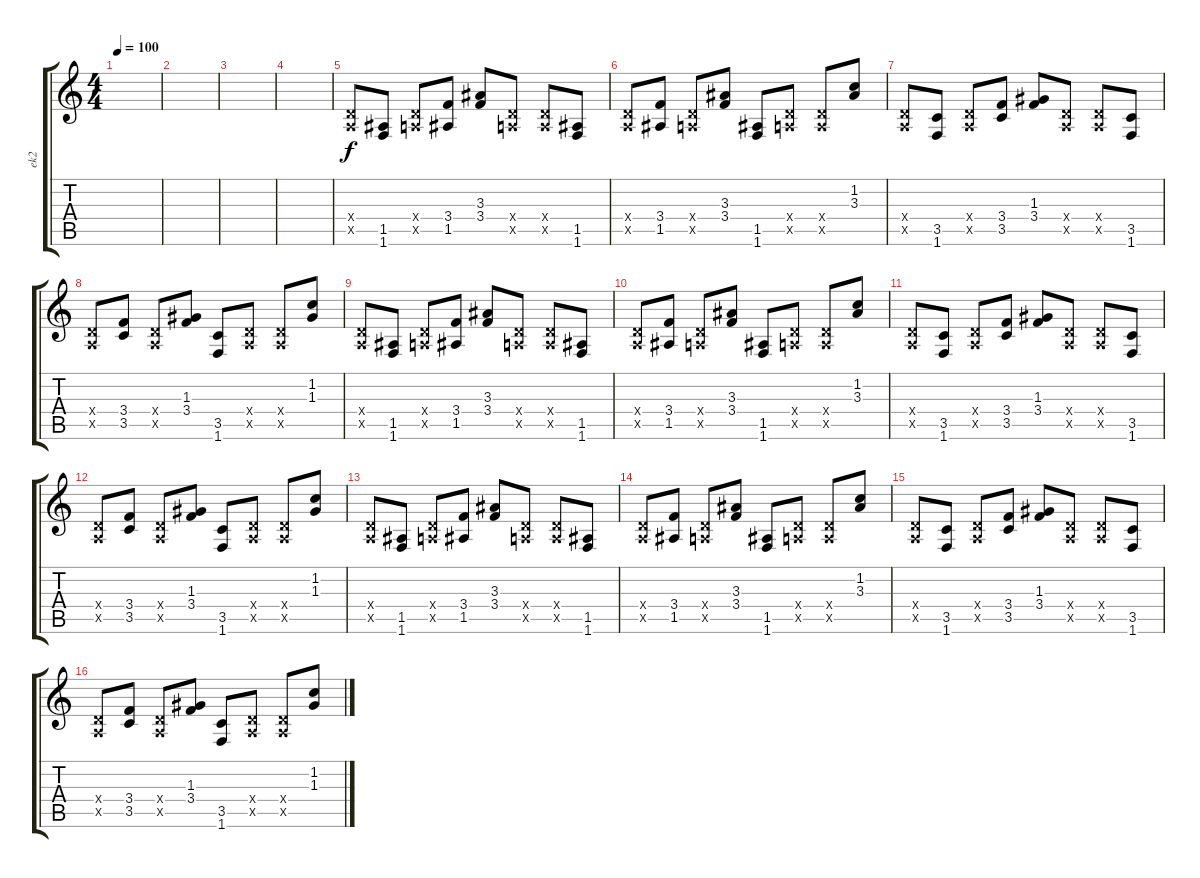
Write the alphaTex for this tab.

\track ("ek2" "ek2") {instrument electricguitarjazz}
\staff {score tabs}
\tuning (E4 B3 G3 D3 A2 E2) {hide}
\ts (4 4)
\tempo 100
\clef g2
\ks c
|
|
|
|
(0.4{x} 0.5{x}).8 (1.5 1.6).8 (0.4{x} 0.5{x}).8 (3.4 1.5).8 (3.3 3.4).8 (0.4{x} 0.5{x}).8 (0.4{x} 0.5{x}).8 (1.5 1.6).8 |
(0.4{x} 0.5{x}).8 (3.4 1.5).8 (0.4{x} 0.5{x}).8 (3.3 3.4).8 (1.5 1.6).8 (0.4{x} 0.5{x}).8 (0.4{x} 0.5{x}).8 (1.2 3.3).8 |
(0.4{x} 0.5{x}).8 (3.5 1.6).8 (0.4{x} 0.5{x}).8 (3.4 3.5).8 (1.3 3.4).8 (0.4{x} 0.5{x}).8 (0.4{x} 0.5{x}).8 (3.5 1.6).8 |
(0.4{x} 0.5{x}).8 (3.4 3.5).8 (0.4{x} 0.5{x}).8 (1.3 3.4).8 (3.5 1.6).8 (0.4{x} 0.5{x}).8 (0.4{x} 0.5{x}).8 (1.2 1.3).8 |
(0.4{x} 0.5{x}).8 (1.5 1.6).8 (0.4{x} 0.5{x}).8 (3.4 1.5).8 (3.3 3.4).8 (0.4{x} 0.5{x}).8 (0.4{x} 0.5{x}).8 (1.5 1.6).8 |
(0.4{x} 0.5{x}).8 (3.4 1.5).8 (0.4{x} 0.5{x}).8 (3.3 3.4).8 (1.5 1.6).8 (0.4{x} 0.5{x}).8 (0.4{x} 0.5{x}).8 (1.2 3.3).8 |
(0.4{x} 0.5{x}).8 (3.5 1.6).8 (0.4{x} 0.5{x}).8 (3.4 3.5).8 (1.3 3.4).8 (0.4{x} 0.5{x}).8 (0.4{x} 0.5{x}).8 (3.5 1.6).8 |
(0.4{x} 0.5{x}).8 (3.4 3.5).8 (0.4{x} 0.5{x}).8 (1.3 3.4).8 (3.5 1.6).8 (0.4{x} 0.5{x}).8 (0.4{x} 0.5{x}).8 (1.2 1.3).8 |
(0.4{x} 0.5{x}).8 (1.5 1.6).8 (0.4{x} 0.5{x}).8 (3.4 1.5).8 (3.3 3.4).8 (0.4{x} 0.5{x}).8 (0.4{x} 0.5{x}).8 (1.5 1.6).8 |
(0.4{x} 0.5{x}).8 (3.4 1.5).8 (0.4{x} 0.5{x}).8 (3.3 3.4).8 (1.5 1.6).8 (0.4{x} 0.5{x}).8 (0.4{x} 0.5{x}).8 (1.2 3.3).8 |
(0.4{x} 0.5{x}).8 (3.5 1.6).8 (0.4{x} 0.5{x}).8 (3.4 3.5).8 (1.3 3.4).8 (0.4{x} 0.5{x}).8 (0.4{x} 0.5{x}).8 (3.5 1.6).8 |
(0.4{x} 0.5{x}).8 (3.4 3.5).8 (0.4{x} 0.5{x}).8 (1.3 3.4).8 (3.5 1.6).8 (0.4{x} 0.5{x}).8 (0.4{x} 0.5{x}).8 (1.2 1.3).8
